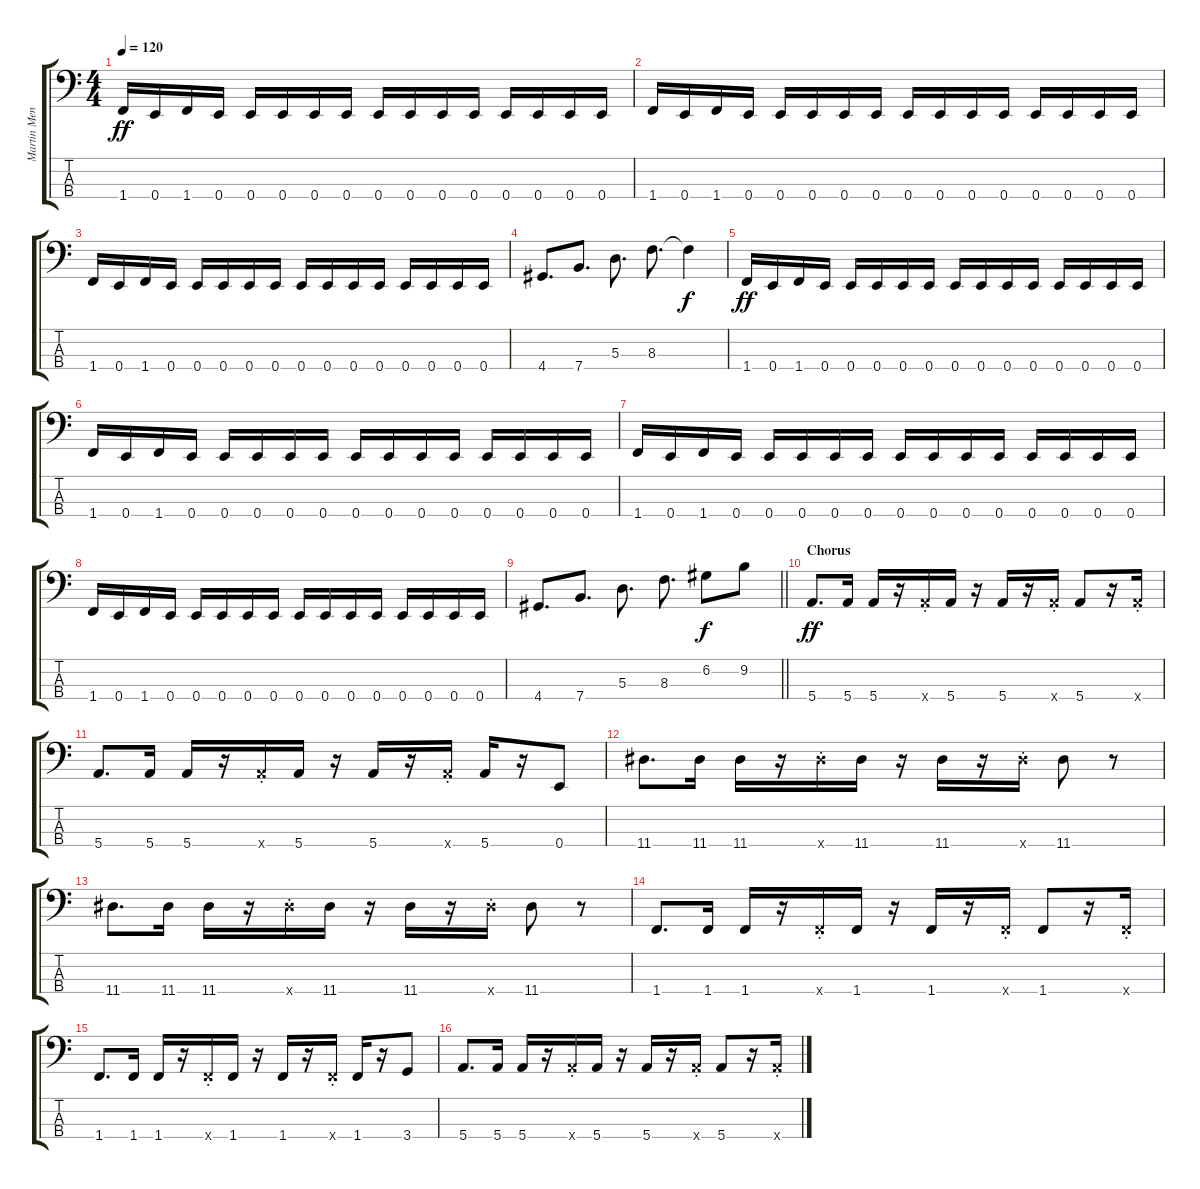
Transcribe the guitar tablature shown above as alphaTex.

\track ("Martin Mendez - Bass" "Martin Men") {instrument electricbassfinger}
\staff {score tabs}
\tuning (G2 D2 A1 E1) {hide}
\ts (4 4)
\tempo 120
\clef f4
\ks c
1.4.16{dy ff} 0.4.16 1.4.16 0.4.16 0.4.16 0.4.16 0.4.16 0.4.16 0.4.16 0.4.16 0.4.16 0.4.16 0.4.16 0.4.16 0.4.16 0.4.16 |
1.4.16 0.4.16 1.4.16 0.4.16 0.4.16 0.4.16 0.4.16 0.4.16 0.4.16 0.4.16 0.4.16 0.4.16 0.4.16 0.4.16 0.4.16 0.4.16 |
1.4.16 0.4.16 1.4.16 0.4.16 0.4.16 0.4.16 0.4.16 0.4.16 0.4.16 0.4.16 0.4.16 0.4.16 0.4.16 0.4.16 0.4.16 0.4.16 |
4.4.8{d} 7.4.8{d} 5.3.8{d} 8.3.8{d} 8.3{t}.4{dy f} |
1.4.16{dy ff} 0.4.16 1.4.16 0.4.16 0.4.16 0.4.16 0.4.16 0.4.16 0.4.16 0.4.16 0.4.16 0.4.16 0.4.16 0.4.16 0.4.16 0.4.16 |
1.4.16 0.4.16 1.4.16 0.4.16 0.4.16 0.4.16 0.4.16 0.4.16 0.4.16 0.4.16 0.4.16 0.4.16 0.4.16 0.4.16 0.4.16 0.4.16 |
1.4.16 0.4.16 1.4.16 0.4.16 0.4.16 0.4.16 0.4.16 0.4.16 0.4.16 0.4.16 0.4.16 0.4.16 0.4.16 0.4.16 0.4.16 0.4.16 |
1.4.16 0.4.16 1.4.16 0.4.16 0.4.16 0.4.16 0.4.16 0.4.16 0.4.16 0.4.16 0.4.16 0.4.16 0.4.16 0.4.16 0.4.16 0.4.16 |
\barLineRight lightlight
4.4.8{d} 7.4.8{d} 5.3.8{d} 8.3.8{d} 6.2.8{dy f} 9.2.8 |
\section ("" "Chorus")
5.4.8{d dy ff} 5.4.16 5.4.16 r.16 5.4{st x}.16 5.4.16 r.16 5.4.16 r.16 5.4{st x}.16 5.4.8 r.16 5.4{st x}.16 |
5.4.8{d} 5.4.16 5.4.16 r.16 5.4{st x}.16 5.4.16 r.16 5.4.16 r.16 5.4{st x}.16 5.4.16 r.16 0.4.8 |
11.4.8{d} 11.4.16 11.4.16 r.16 11.4{st x}.16 11.4.16 r.16 11.4.16 r.16 11.4{st x}.16 11.4.8 r.8 |
11.4.8{d} 11.4.16 11.4.16 r.16 11.4{st x}.16 11.4.16 r.16 11.4.16 r.16 11.4{st x}.16 11.4.8 r.8 |
1.4.8{d} 1.4.16 1.4.16 r.16 1.4{st x}.16 1.4.16 r.16 1.4.16 r.16 1.4{st x}.16 1.4.8 r.16 1.4{st x}.16 |
1.4.8{d} 1.4.16 1.4.16 r.16 1.4{st x}.16 1.4.16 r.16 1.4.16 r.16 1.4{st x}.16 1.4.16 r.16 3.4.8 |
5.4.8{d} 5.4.16 5.4.16 r.16 5.4{st x}.16 5.4.16 r.16 5.4.16 r.16 5.4{st x}.16 5.4.8 r.16 5.4{st x}.16
